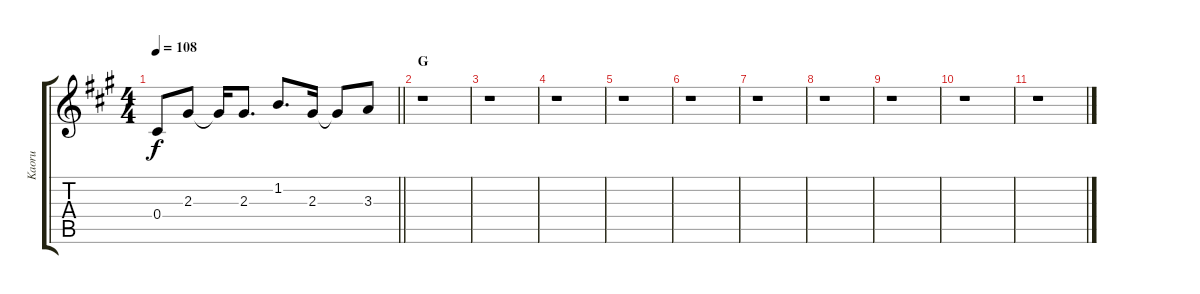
\track ("Kaoru" "Kaoru") {instrument electricguitarjazz}
\staff {score tabs}
\tuning (Eb4 Bb3 Gb3 Db3 Ab2 Db2) {hide}
\ts (4 4)
\tempo 108
\clef g2
\barLineRight lightlight
\ks f#minor
0.4.8{dy f} 2.3.8 2.3{t}.16 2.3.8{d} 1.2.8{d} 2.3.16 2.3{t}.8 3.3.8 |
\section ("" "G")
r.1 |
r.1 |
r.1 |
r.1 |
r.1 |
r.1 |
r.1 |
r.1 |
r.1 |
r.1
